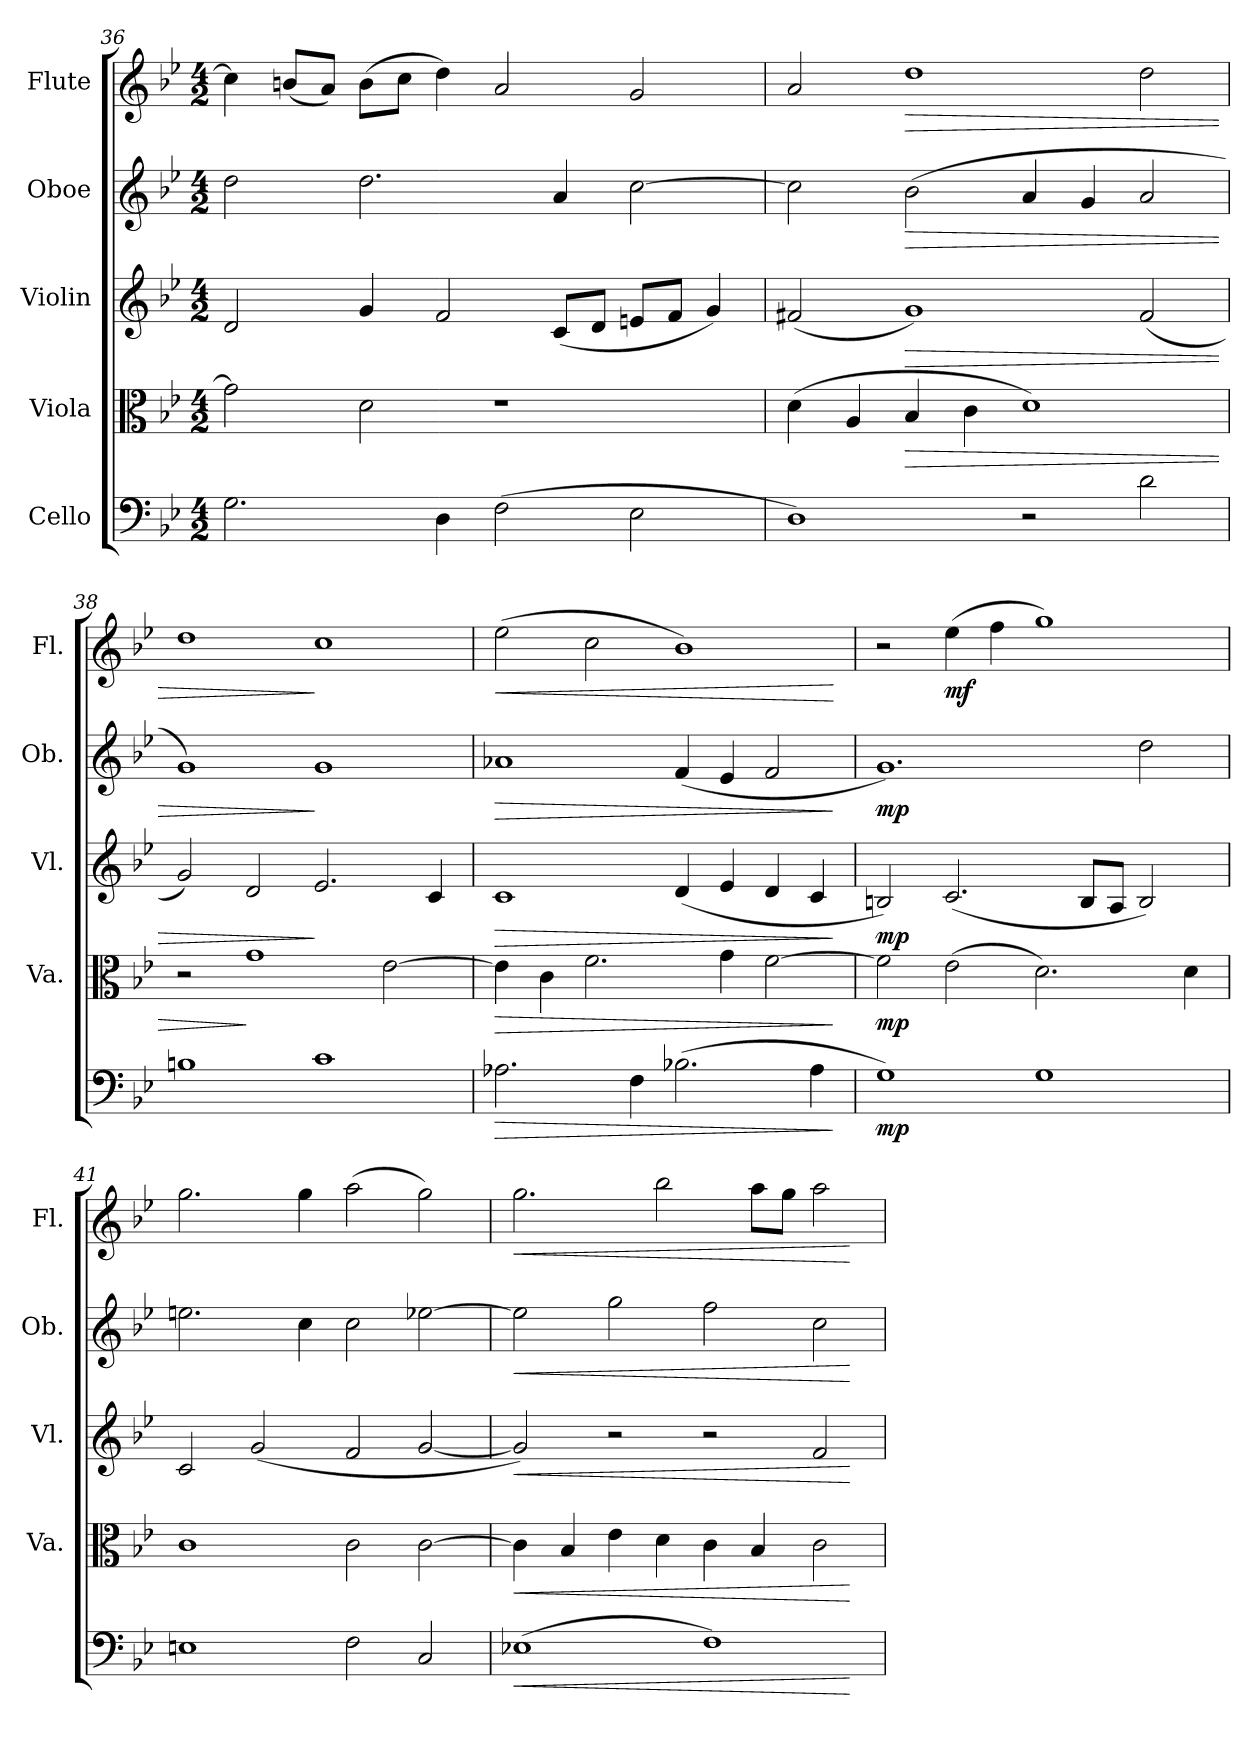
**kern	**dynam	**kern	**dynam	**kern	**dynam	**kern	**dynam	**kern	**dynam
*part5	*part5	*part4	*part4	*part3	*part3	*part2	*part2	*part1	*part1
*staff5	*staff5	*staff4	*staff4	*staff3	*staff3	*staff2	*staff2	*staff1	*staff1
*I"Cello	*	*I"Viola	*	*I"Violin	*	*I"Oboe	*	*I"Flute	*
*	*	*I'Va.	*	*I'Vl.	*	*I'Ob.	*	*I'Fl.	*
*clefF4	*	*clefC3	*	*clefG2	*	*clefG2	*	*clefG2	*
*k[b-e-]	*	*k[b-e-]	*	*k[b-e-]	*	*k[b-e-]	*	*k[b-e-]	*
*M4/2	*	*M4/2	*	*M4/2	*	*M4/2	*	*M4/2	*
=36	=36	=36	=36	=36	=36	=36	=36	=36	=36
2.G\	.	2g\]	.	2d/	.	2dd\	.	4cc\]	.
.	.	.	.	.	.	.	.	(<8bn/L	.
.	.	.	.	.	.	.	.	8a/J)	.
.	.	2d\	.	4g/	.	2.dd\	.	(>8b\L	.
.	.	.	.	.	.	.	.	8cc\J	.
4D\	.	.	.	2f/	.	.	.	4dd\)	.
(>2F\	.	1r	.	.	.	.	.	2a/	.
.	.	.	.	(<8c/L	.	4a/	.	.	.
.	.	.	.	8d/J	.	.	.	.	.
2E-\	.	.	.	8en/L	.	[2cc\	.	2g/	.
.	.	.	.	8f/J	.	.	.	.	.
.	.	.	.	4g/)	.	.	.	.	.
!!LO:PB:g=z
=37	=37	=37	=37	=37	=37	=37	=37	=37	=37
1D)	.	(>4d\	.	(<2f#X/	.	2cc\]	.	2a/	.
.	.	4A/	.	.	.	.	.	.	.
!	!	!	!LO:HP:b	!	!LO:HP:b	!	!LO:HP:b	!	!LO:HP:b
.	.	4B-/	>	1g)	>	(>2b-\	>	1dd	>
.	.	4c\	.	.	.	.	.	.	.
2r	.	1d)	.	.	.	4a/	.	.	.
.	.	.	.	.	.	4g/	.	.	.
2d\	.	.	.	(<2f#/	.	2a/	.	2dd\	.
=38	=38	=38	=38	=38	=38	=38	=38	=38	=38
1Bn	.	2r	.	2g/)	.	1g)	.	1dd	.
.	.	1g	]	2d/	.	.	.	.	.
1c	.	.	.	2.e-/	]	1g	]	1cc	]
.	.	[2e-\	.	.	.	.	.	.	.
.	.	.	.	4c/	.	.	.	.	.
=39	=39	=39	=39	=39	=39	=39	=39	=39	=39
!	!LO:HP:b	!	!LO:HP:b	!	!LO:HP:b	!	!LO:HP:b	!	!LO:HP:b
2.A-X\	>	4e-\]	>	1c	>	1a-X	>	(>2ee-\	<
.	.	4c\	.	.	.	.	.	.	.
.	.	2.f\	.	.	.	.	.	2cc\	.
4F\	.	.	.	.	.	.	.	.	.
(>2.B-X\	.	.	.	(<4d/	.	(<4f/	.	1b-)	.
.	.	4g\	.	4e-/	.	4e-/	.	.	.
.	.	[2f\	.	4d/	.	2f/	.	.	.
4A-\	.	.	.	4c/	.	.	.	.	.
.	]	.	]	.	]	.	]	.	[
=40	=40	=40	=40	=40	=40	=40	=40	=40	=40
!	!LO:DY:b	!	!LO:DY:b	!	!LO:DY:b	!	!LO:DY:b	!	!
1G)	mp	2f\]	mp	2Bn/)	mp	1.g)	mp	2r	.
!	!	!	!	!	!	!	!	!	!LO:DY:b
.	.	(>2e-\	.	(<2.c/	.	.	.	(>4ee-\	mf
.	.	.	.	.	.	.	.	4ff\	.
1G	.	2.d\)	.	.	.	.	.	1gg)	.
.	.	.	.	8B/L	.	.	.	.	.
.	.	.	.	8A/J	.	.	.	.	.
.	.	.	.	2B/)	.	2dd\	.	.	.
.	.	4d\	.	.	.	.	.	.	.
!!LO:LB:g=z
=41	=41	=41	=41	=41	=41	=41	=41	=41	=41
1En	.	1c	.	2c/	.	2.een\	.	2.gg\	.
.	.	.	.	(<2g/	.	.	.	.	.
.	.	.	.	.	.	4cc\	.	4gg\	.
2F\	.	2c\	.	2f/	.	2cc\	.	(>2aa\	.
2C/	.	[2c\	.	[2g/	.	[2ee-X\	.	2gg\)	.
=42	=42	=42	=42	=42	=42	=42	=42	=42	=42
!	!LO:HP:b	!	!LO:HP:b	!	!LO:HP:b	!	!LO:HP:b	!	!LO:HP:b
(>1E-X	<	4c\]	<	2g/])	<	2ee-\]	<	2.gg\	<
.	.	4B-/	.	.	.	.	.	.	.
.	.	4e-\	.	2r	.	2gg\	.	.	.
.	.	4d\	.	.	.	.	.	2bb-\	.
1F)	.	4c\	.	2r	.	2ff\	.	.	.
.	.	4B-/	.	.	.	.	.	8aa\L	.
.	.	.	.	.	.	.	.	8gg\J	.
.	.	2c\	.	2f/	.	2cc\	.	2aa\	.
.	[	.	[	.	[	.	[	.	[
=	=	=	=	=	=	=	=	=	=
*-	*-	*-	*-	*-	*-	*-	*-	*-	*-
